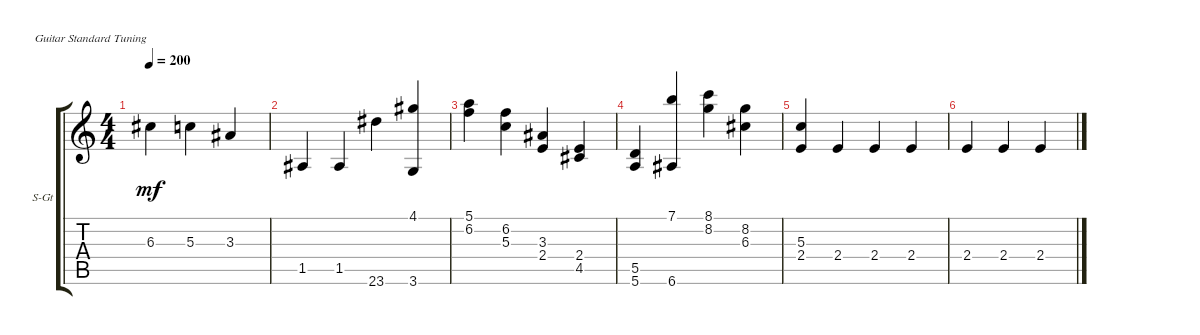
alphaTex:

\defaultSystemsLayout 4
\bracketExtendMode groupsimilarinstruments
\firstSystemTrackNameOrientation horizontal
\otherSystemsTrackNameOrientation horizontal
\track ("Steel Guitar" "S-Gt") {instrument acousticguitarsteel}
\staff {score tabs}
\tuning (E4 B3 G3 D3 A2 E2)
\ts (4 4)
\tempo 200
\clef g2
\ks c
6.3.4{dy mf} 5.3.4 3.3.4 |
1.5.4 1.5.4 23.6.4 (3.6 4.1).4 |
(5.1 6.2).4 (6.2 5.3).4 (3.3 2.4).4 (2.4 4.5).4 |
(5.5 5.6).4 (6.6 7.1).4 (8.1 8.2).4 (8.2 6.3).4 |
(5.3 2.4).4 2.4.4 2.4.4 2.4.4 |
2.4.4 2.4.4 2.4.4
